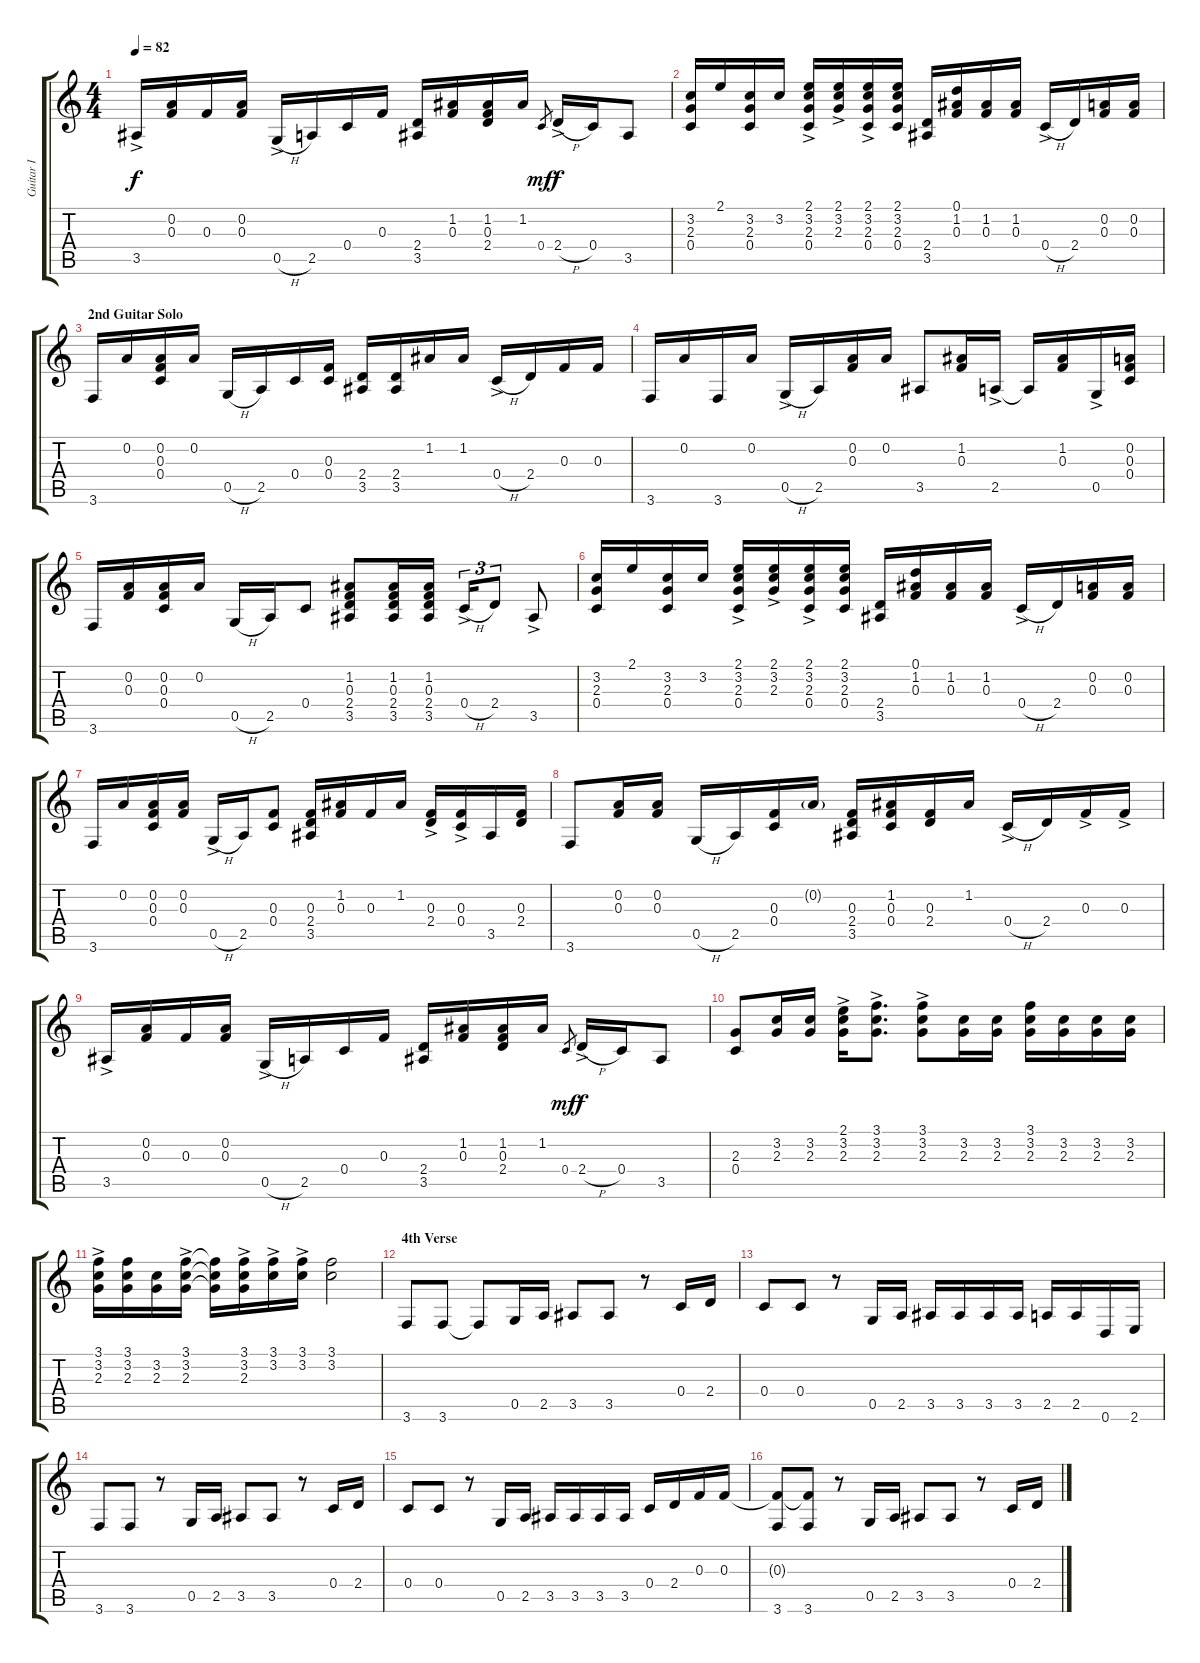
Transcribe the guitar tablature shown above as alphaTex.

\track ("Guitar I" "Guitar I") {instrument acousticguitarsteel}
\staff {score tabs}
\tuning (D4 A3 F3 C3 G2 D2) {hide}
\ts (4 4)
\tempo 82
\clef g2
\ks c
3.5{ac}.16{dy f} (0.2 0.3).16 0.3.16 (0.2 0.3).16 0.5{h ac}.16 2.5.16 0.4.16 0.3.16 (2.4 3.5).16 (1.2 0.3).16 (1.2 0.3 2.4).16 1.2.16 0.4.8{gr dy mf} 2.4{h ac}.16{dy f} 0.4.16 3.5.8 |
(3.2 2.3 0.4).16 2.1.16 (3.2 2.3 0.4).16 3.2.16 (2.1 3.2 2.3{ac} 0.4{ac}).16 (2.1 3.2 2.3{ac}).16 (2.1 3.2 2.3{ac} 0.4{ac}).16 (2.1 3.2 2.3 0.4).16 (2.4 3.5).16 (0.1 1.2 0.3).16 (1.2 0.3).16 (1.2 0.3).16 0.4{h ac}.16 2.4.16 (0.2 0.3).16 (0.2 0.3).16 |
\section ("" "2nd Guitar Solo")
3.6.16 0.2.16 (0.2 0.3 0.4).16 0.2.16 0.5{h}.16 2.5.16 0.4.16 (0.3 0.4).16 (2.4 3.5).16 (2.4 3.5).16 1.2.16 1.2.16 0.4{h ac}.16 2.4.16 0.3.16 0.3.16 |
3.6.16 0.2.16 3.6.16 0.2.16 0.5{h ac}.16 2.5.16 (0.2 0.3).16 0.2.16 3.5.8 (1.2 0.3).16 2.5{ac}.16 2.5{t}.16 (1.2 0.3).16 0.5{ac}.16 (0.2 0.3 0.4).16 |
3.6.16 (0.2 0.3).16 (0.2 0.3 0.4).16 0.2.16 0.5{h}.16 2.5.16 0.4.8 (1.2 0.3 2.4 3.5).8 (1.2 0.3 2.4 3.5).16 (1.2 0.3 2.4 3.5).16 0.4{h ac}.16{tu (3 2)} 2.4.8{tu (3 2)} 3.5{ac}.8 |
(3.2 2.3 0.4).16 2.1.16 (3.2 2.3 0.4).16 3.2.16 (2.1 3.2 2.3{ac} 0.4{ac}).16 (2.1 3.2 2.3{ac}).16 (2.1 3.2 2.3{ac} 0.4{ac}).16 (2.1 3.2 2.3 0.4).16 (2.4 3.5).16 (0.1 1.2 0.3).16 (1.2 0.3).16 (1.2 0.3).16 0.4{h ac}.16 2.4.16 (0.2 0.3).16 (0.2 0.3).16 |
3.6.16 0.2.16 (0.2 0.3 0.4).16 (0.2 0.3).16 0.5{h ac}.16 2.5.16 (0.3 0.4).8 (0.3 2.4 3.5).16 (1.2 0.3).16 0.3.16 1.2.16 (0.3 2.4{ac}).16 (0.3 0.4{ac}).16 3.5.16 (0.3 2.4).16 |
3.6.8 (0.2 0.3).16 (0.2 0.3).16 0.5{h}.16 2.5.16 (0.3 0.4).16 0.2{g}.16 (0.3 2.4 3.5).16 (1.2 0.3 0.4).16 (0.3 2.4).16 1.2.16 0.4{h ac}.16 2.4.16 0.3{ac}.16 0.3{ac}.16 |
3.5{ac}.16 (0.2 0.3).16 0.3.16 (0.2 0.3).16 0.5{h ac}.16 2.5.16 0.4.16 0.3.16 (2.4 3.5).16 (1.2 0.3).16 (1.2 0.3 2.4).16 1.2.16 0.4.8{gr dy mf} 2.4{h ac}.16{dy f} 0.4.16 3.5.8 |
(2.3 0.4).8 (3.2 2.3).16 (3.2 2.3).16 (2.1 3.2 2.3{ac}).16 (3.1 3.2 2.3{ac}).8{d} (3.1 3.2 2.3{ac}).8 (3.2 2.3).16 (3.2 2.3).16 (3.1 3.2 2.3).16 (3.2 2.3).16 (3.2 2.3).16 (3.2 2.3).16 |
(3.1 3.2 2.3{ac}).16 (3.1 3.2 2.3).16 (3.2 2.3).16 (3.1 3.2 2.3{ac}).16 (3.1{t} 3.2{t} 2.3{t}).16 (3.1 3.2 2.3{ac}).16 (3.1 3.2{ac}).16 (3.1 3.2{ac}).16 (3.1 3.2).2 |
\section ("" "4th Verse")
3.6.8 3.6.8 3.6{t}.8 0.5.16 2.5.16 3.5.8 3.5.8 r.8 0.4.16 2.4.16 |
0.4.8 0.4.8 r.8 0.5.16 2.5.16 3.5.16 3.5.16 3.5.16 3.5.16 2.5.16 2.5.16 0.6.16 2.6.16 |
3.6.8 3.6.8 r.8 0.5.16 2.5.16 3.5.8 3.5.8 r.8 0.4.16 2.4.16 |
0.4.8 0.4.8 r.8 0.5.16 2.5.16 3.5.16 3.5.16 3.5.16 3.5.16 0.4.16 2.4.16 0.3.16 0.3.16 |
(0.3{t} 3.6).8 (0.3{t} 3.6).8 r.8 0.5.16 2.5.16 3.5.8 3.5.8 r.8 0.4.16 2.4.16
